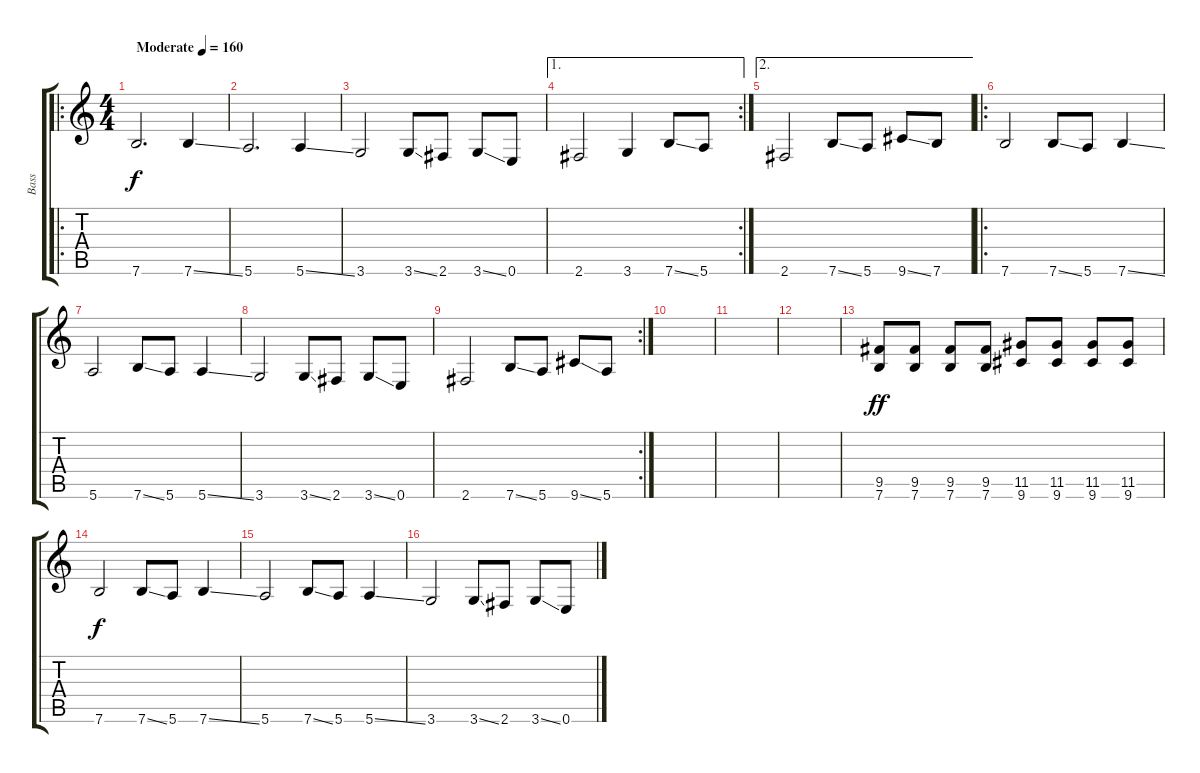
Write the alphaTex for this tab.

\track ("Bass" "Bass") {instrument electricbassfinger}
\staff {score tabs}
\tuning (E4 B3 G3 D3 A2 E2) {hide}
\ro
\ts (4 4)
\tempo (160 "Moderate")
\clef g2
\ks c
7.6.2{d dy f instrument electricbassfinger} 7.6{ss}.4 |
5.6.2{d} 5.6{ss}.4 |
3.6.2 3.6{ss}.8 2.6.8 3.6{ss}.8 0.6.8 |
\ae 1
\rc 2
2.6.2 3.6.4 7.6{ss}.8 5.6.8 |
\ae 2
2.6.2 7.6{ss}.8 5.6.8 9.6{ss}.8 7.6.8 |
\ro
7.6.2 7.6{ss}.8 5.6.8 7.6{ss}.4 |
5.6.2 7.6{ss}.8 5.6.8 5.6{ss}.4 |
3.6.2 3.6{ss}.8 2.6.8 3.6{ss}.8 0.6.8 |
\rc 2
2.6.2 7.6{ss}.8 5.6.8 9.6{ss}.8 5.6.8 |
|
|
|
(9.5 7.6).8{dy ff} (9.5 7.6).8 (9.5 7.6).8 (9.5 7.6).8 (11.5 9.6).8 (11.5 9.6).8 (11.5 9.6).8 (11.5 9.6).8 |
7.6.2{dy f} 7.6{ss}.8 5.6.8 7.6{ss}.4 |
5.6.2 7.6{ss}.8 5.6.8 5.6{ss}.4 |
3.6.2 3.6{ss}.8 2.6.8 3.6{ss}.8 0.6.8
